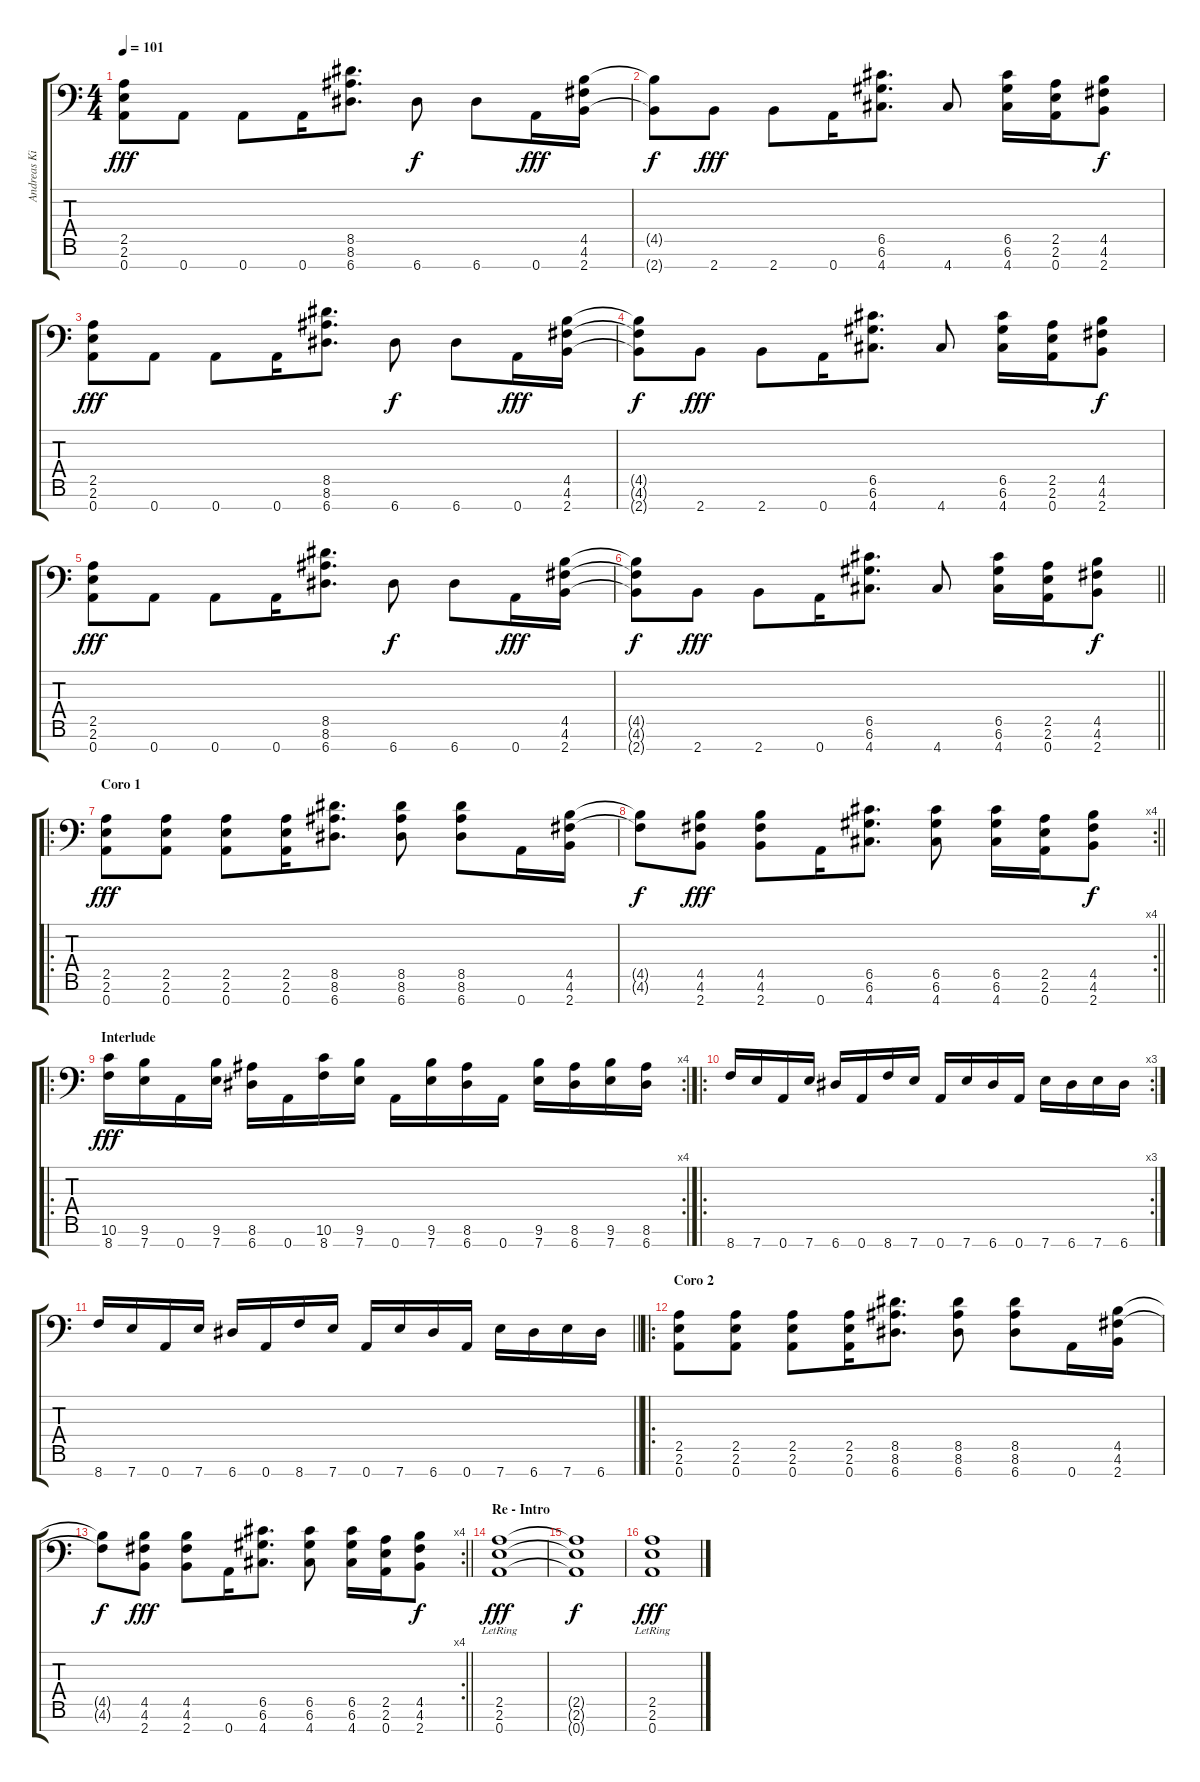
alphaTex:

\track ("Andreas Kisser " "Andreas Ki") {instrument distortionguitar}
\staff {score tabs}
\tuning (D4 A3 F3 C3 G2 D2 A1) {hide}
\ts (4 4)
\tempo 101
\clef f4
\ks c
(2.5 2.6 0.7).8{dy fff} 0.7.8 0.7.8 0.7.16 (8.5 8.6 6.7).8{d} 6.7.8{dy f} 6.7.8 0.7.16{dy fff} (4.5 4.6 2.7).16 |
(4.5{t} 2.7{t}).8{dy f} 2.7.8{dy fff} 2.7.8 0.7.16 (6.5 6.6 4.7).8{d} 4.7.8 (6.5 6.6 4.7).16 (2.5 2.6 0.7).16 (4.5 4.6 2.7).8{dy f} |
(2.5 2.6 0.7).8{dy fff} 0.7.8 0.7.8 0.7.16 (8.5 8.6 6.7).8{d} 6.7.8{dy f} 6.7.8 0.7.16{dy fff} (4.5 4.6 2.7).16 |
(4.5{t} 4.6{t} 2.7{t}).8{dy f} 2.7.8{dy fff} 2.7.8 0.7.16 (6.5 6.6 4.7).8{d} 4.7.8 (6.5 6.6 4.7).16 (2.5 2.6 0.7).16 (4.5 4.6 2.7).8{dy f} |
(2.5 2.6 0.7).8{dy fff} 0.7.8 0.7.8 0.7.16 (8.5 8.6 6.7).8{d} 6.7.8{dy f} 6.7.8 0.7.16{dy fff} (4.5 4.6 2.7).16 |
\barLineRight lightlight
(4.5{t} 4.6{t} 2.7{t}).8{dy f} 2.7.8{dy fff} 2.7.8 0.7.16 (6.5 6.6 4.7).8{d} 4.7.8 (6.5 6.6 4.7).16 (2.5 2.6 0.7).16 (4.5 4.6 2.7).8{dy f} |
\ro
\section ("" "Coro 1")
(2.5 2.6 0.7).8{dy fff} (2.5 2.6 0.7).8 (2.5 2.6 0.7).8 (2.5 2.6 0.7).16 (8.5 8.6 6.7).8{d} (8.5 8.6 6.7).8 (8.5 8.6 6.7).8 0.7.16 (4.5 4.6 2.7).16 |
\rc 4
\barLineRight lightlight
(4.5{t} 4.6{t}).8{dy f} (4.5 4.6 2.7).8{dy fff} (4.5 4.6 2.7).8 0.7.16 (6.5 6.6 4.7).8{d} (6.5 6.6 4.7).8 (6.5 6.6 4.7).16 (2.5 2.6 0.7).16 (4.5 4.6 2.7).8{dy f} |
\ro
\rc 4
\section ("" "Interlude")
(10.6 8.7).16{dy fff} (9.6 7.7).16 0.7.16 (9.6 7.7).16 (8.6 6.7).16 0.7.16 (10.6 8.7).16 (9.6 7.7).16 0.7.16 (9.6 7.7).16 (8.6 6.7).16 0.7.16 (9.6 7.7).16 (8.6 6.7).16 (9.6 7.7).16 (8.6 6.7).16 |
\ro
\rc 3
8.7.16 7.7.16 0.7.16 7.7.16 6.7.16 0.7.16 8.7.16 7.7.16 0.7.16 7.7.16 6.7.16 0.7.16 7.7.16 6.7.16 7.7.16 6.7.16 |
\barLineRight lightlight
8.7.16 7.7.16 0.7.16 7.7.16 6.7.16 0.7.16 8.7.16 7.7.16 0.7.16 7.7.16 6.7.16 0.7.16 7.7.16 6.7.16 7.7.16 6.7.16 |
\ro
\section ("" "Coro 2")
(2.5 2.6 0.7).8 (2.5 2.6 0.7).8 (2.5 2.6 0.7).8 (2.5 2.6 0.7).16 (8.5 8.6 6.7).8{d} (8.5 8.6 6.7).8 (8.5 8.6 6.7).8 0.7.16 (4.5 4.6 2.7).16 |
\rc 4
\barLineRight lightlight
(4.5{t} 4.6{t}).8{dy f} (4.5 4.6 2.7).8{dy fff} (4.5 4.6 2.7).8 0.7.16 (6.5 6.6 4.7).8{d} (6.5 6.6 4.7).8 (6.5 6.6 4.7).16 (2.5 2.6 0.7).16 (4.5 4.6 2.7).8{dy f} |
\section ("" "Re - Intro")
(2.5{lr} 2.6 0.7).1{dy fff} |
(2.5{t} 2.6{t} 0.7{t}).1{dy f} |
(2.5{lr} 2.6 0.7).1{dy fff}
